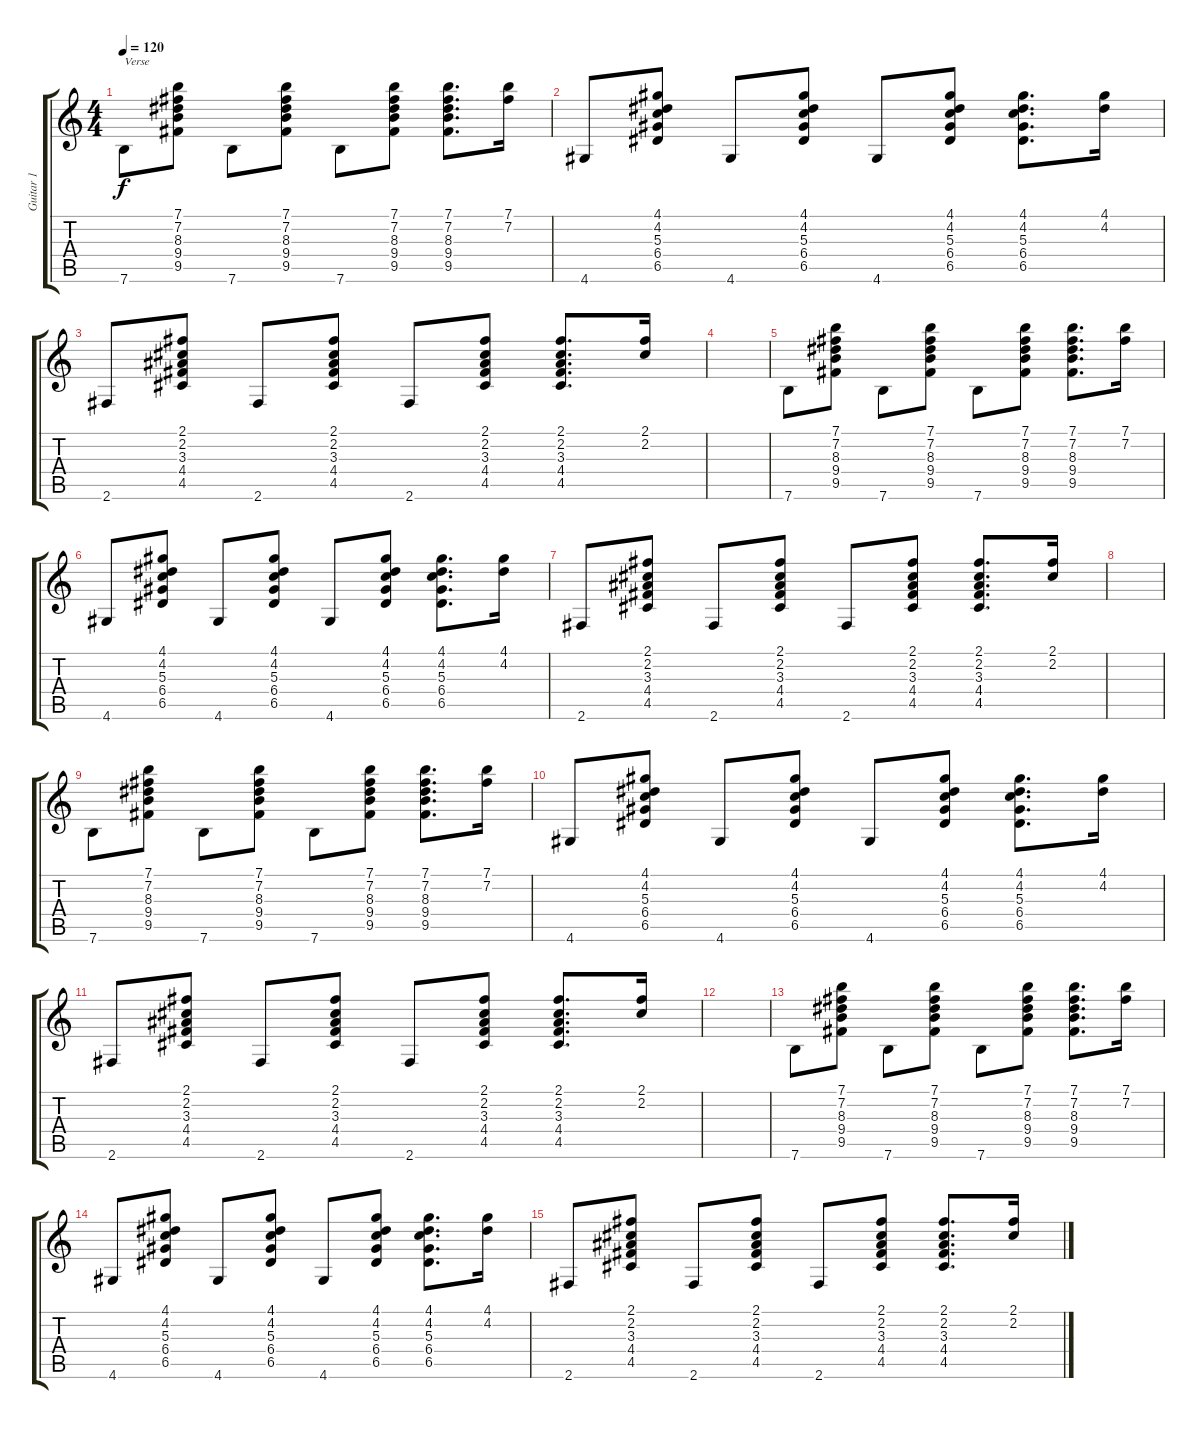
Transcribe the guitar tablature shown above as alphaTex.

\track ("Guitar 1" "Guitar 1") {instrument overdrivenguitar}
\staff {score tabs}
\tuning (E4 B3 G3 D3 A2 E2) {hide}
\ts (4 4)
\tempo 120
\clef g2
\ks c
7.6.8{txt "Verse" dy f} (7.1 7.2 8.3 9.4 9.5).8 7.6.8 (7.1 7.2 8.3 9.4 9.5).8 7.6.8 (7.1 7.2 8.3 9.4 9.5).8 (7.1 7.2 8.3 9.4 9.5).8{d} (7.1 7.2).16 |
4.6.8 (4.1 4.2 5.3 6.4 6.5).8 4.6.8 (4.1 4.2 5.3 6.4 6.5).8 4.6.8 (4.1 4.2 5.3 6.4 6.5).8 (4.1 4.2 5.3 6.4 6.5).8{d} (4.1 4.2).16 |
2.6.8 (2.1 2.2 3.3 4.4 4.5).8 2.6.8 (2.1 2.2 3.3 4.4 4.5).8 2.6.8 (2.1 2.2 3.3 4.4 4.5).8 (2.1 2.2 3.3 4.4 4.5).8{d} (2.1 2.2).16 |
|
7.6.8 (7.1 7.2 8.3 9.4 9.5).8 7.6.8 (7.1 7.2 8.3 9.4 9.5).8 7.6.8 (7.1 7.2 8.3 9.4 9.5).8 (7.1 7.2 8.3 9.4 9.5).8{d} (7.1 7.2).16 |
4.6.8 (4.1 4.2 5.3 6.4 6.5).8 4.6.8 (4.1 4.2 5.3 6.4 6.5).8 4.6.8 (4.1 4.2 5.3 6.4 6.5).8 (4.1 4.2 5.3 6.4 6.5).8{d} (4.1 4.2).16 |
2.6.8 (2.1 2.2 3.3 4.4 4.5).8 2.6.8 (2.1 2.2 3.3 4.4 4.5).8 2.6.8 (2.1 2.2 3.3 4.4 4.5).8 (2.1 2.2 3.3 4.4 4.5).8{d} (2.1 2.2).16 |
|
7.6.8 (7.1 7.2 8.3 9.4 9.5).8 7.6.8 (7.1 7.2 8.3 9.4 9.5).8 7.6.8 (7.1 7.2 8.3 9.4 9.5).8 (7.1 7.2 8.3 9.4 9.5).8{d} (7.1 7.2).16 |
4.6.8 (4.1 4.2 5.3 6.4 6.5).8 4.6.8 (4.1 4.2 5.3 6.4 6.5).8 4.6.8 (4.1 4.2 5.3 6.4 6.5).8 (4.1 4.2 5.3 6.4 6.5).8{d} (4.1 4.2).16 |
2.6.8 (2.1 2.2 3.3 4.4 4.5).8 2.6.8 (2.1 2.2 3.3 4.4 4.5).8 2.6.8 (2.1 2.2 3.3 4.4 4.5).8 (2.1 2.2 3.3 4.4 4.5).8{d} (2.1 2.2).16 |
|
7.6.8 (7.1 7.2 8.3 9.4 9.5).8 7.6.8 (7.1 7.2 8.3 9.4 9.5).8 7.6.8 (7.1 7.2 8.3 9.4 9.5).8 (7.1 7.2 8.3 9.4 9.5).8{d} (7.1 7.2).16 |
4.6.8 (4.1 4.2 5.3 6.4 6.5).8 4.6.8 (4.1 4.2 5.3 6.4 6.5).8 4.6.8 (4.1 4.2 5.3 6.4 6.5).8 (4.1 4.2 5.3 6.4 6.5).8{d} (4.1 4.2).16 |
2.6.8 (2.1 2.2 3.3 4.4 4.5).8 2.6.8 (2.1 2.2 3.3 4.4 4.5).8 2.6.8 (2.1 2.2 3.3 4.4 4.5).8 (2.1 2.2 3.3 4.4 4.5).8{d} (2.1 2.2).16
